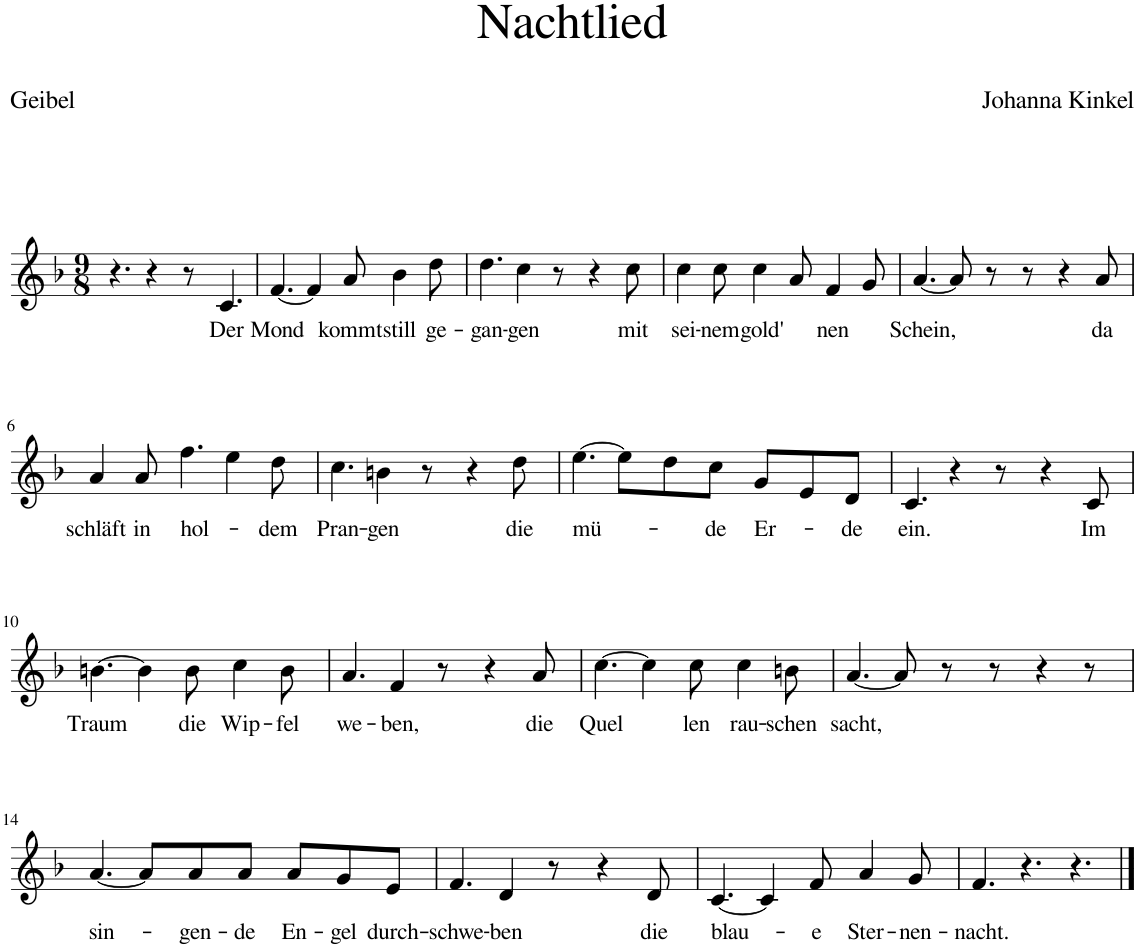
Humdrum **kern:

**kern	**text
*part1	*part1
*staff1	*staff1
*I"Piano	*
*I'Pno	*
*clefG2	*
*k[b-]	*
*M9/8	*
=1	=1
4.r	.
4r	.
8r	.
!	!LO:LY:b
4.c/	Der
=2	=2
!	!LO:LY:b
[4.f/	Mond
4f/]	.
!	!LO:LY:b
8a/	kommt
!	!LO:LY:b
4b-\	still
!	!LO:LY:b
8dd\	ge-
=3	=3
!	!LO:LY:b
4.dd\	-gan-
!	!LO:LY:b
4cc\	-gen
8r	.
4r	.
!	!LO:LY:b
8cc\	mit
=4	=4
!	!LO:LY:b
4cc\	sei-
!	!LO:LY:b
8cc\	-nem
!	!LO:LY:b
4cc\	gold'
8a/	.
!	!LO:LY:b
4f/	-nen
8g/	.
=5	=5
!	!LO:LY:b
[4.a/	Schein,
8a/]	.
8r	.
8r	.
4r	.
!	!LO:LY:b
8a/	da
!!LO:LB:g=z
=6	=6
!	!LO:LY:b
4a/	schläft
!	!LO:LY:b
8a/	in
!	!LO:LY:b
4.ff\	hol-
4ee\	.
!	!LO:LY:b
8dd\	-dem
=7	=7
!	!LO:LY:b
4.cc\	Pran-
!	!LO:LY:b
4bn\	-gen
8r	.
4r	.
!	!LO:LY:b
8dd\	die
=8	=8
!	!LO:LY:b
[4.ee\	mü-
8ee\L]	.
8dd\	.
!	!LO:LY:b
8cc\J	-de
!	!LO:LY:b
8g/L	Er-
8e/	.
!	!LO:LY:b
8d/J	-de
=9	=9
!	!LO:LY:b
4.c/	ein.
4r	.
8r	.
4r	.
!	!LO:LY:b
8c/	Im
!!LO:LB:g=z
=10	=10
!	!LO:LY:b
[4.bn\	Traum
4b\]	.
!	!LO:LY:b
8b\	die
!	!LO:LY:b
4cc\	Wip-
!	!LO:LY:b
8b\	-fel
=11	=11
!	!LO:LY:b
4.a/	we-
!	!LO:LY:b
4f/	-ben,
8r	.
4r	.
!	!LO:LY:b
8a/	die
=12	=12
!	!LO:LY:b
[4.cc\	Quel
4cc\]	.
!	!LO:LY:b
8cc\	-len
!	!LO:LY:b
4cc\	rau-
!	!LO:LY:b
8bn\	-schen
=13	=13
!	!LO:LY:b
[4.a/	sacht,
8a/]	.
8r	.
8r	.
4r	.
8r	.
!!LO:LB:g=z
=14	=14
!	!LO:LY:b
[4.a/	sin-
8a/L]	.
!	!LO:LY:b
8a/	-gen-
!	!LO:LY:b
8a/J	-de
!	!LO:LY:b
8a/L	En-
!	!LO:LY:b
8g/	-gel
!	!LO:LY:b
8e/J	durch-
=15	=15
!	!LO:LY:b
4.f/	-schwe-
!	!LO:LY:b
4d/	-ben
8r	.
4r	.
!	!LO:LY:b
8d/	die
=16	=16
!	!LO:LY:b
[4.c/	blau-
4c/]	.
!	!LO:LY:b
8f/	-e
!	!LO:LY:b
4a/	Ster-
!	!LO:LY:b
8g/	-nen-
=17	=17
!	!LO:LY:b
4.f/	-nacht.
4.r	.
4.r	.
==	==
*-	*-
